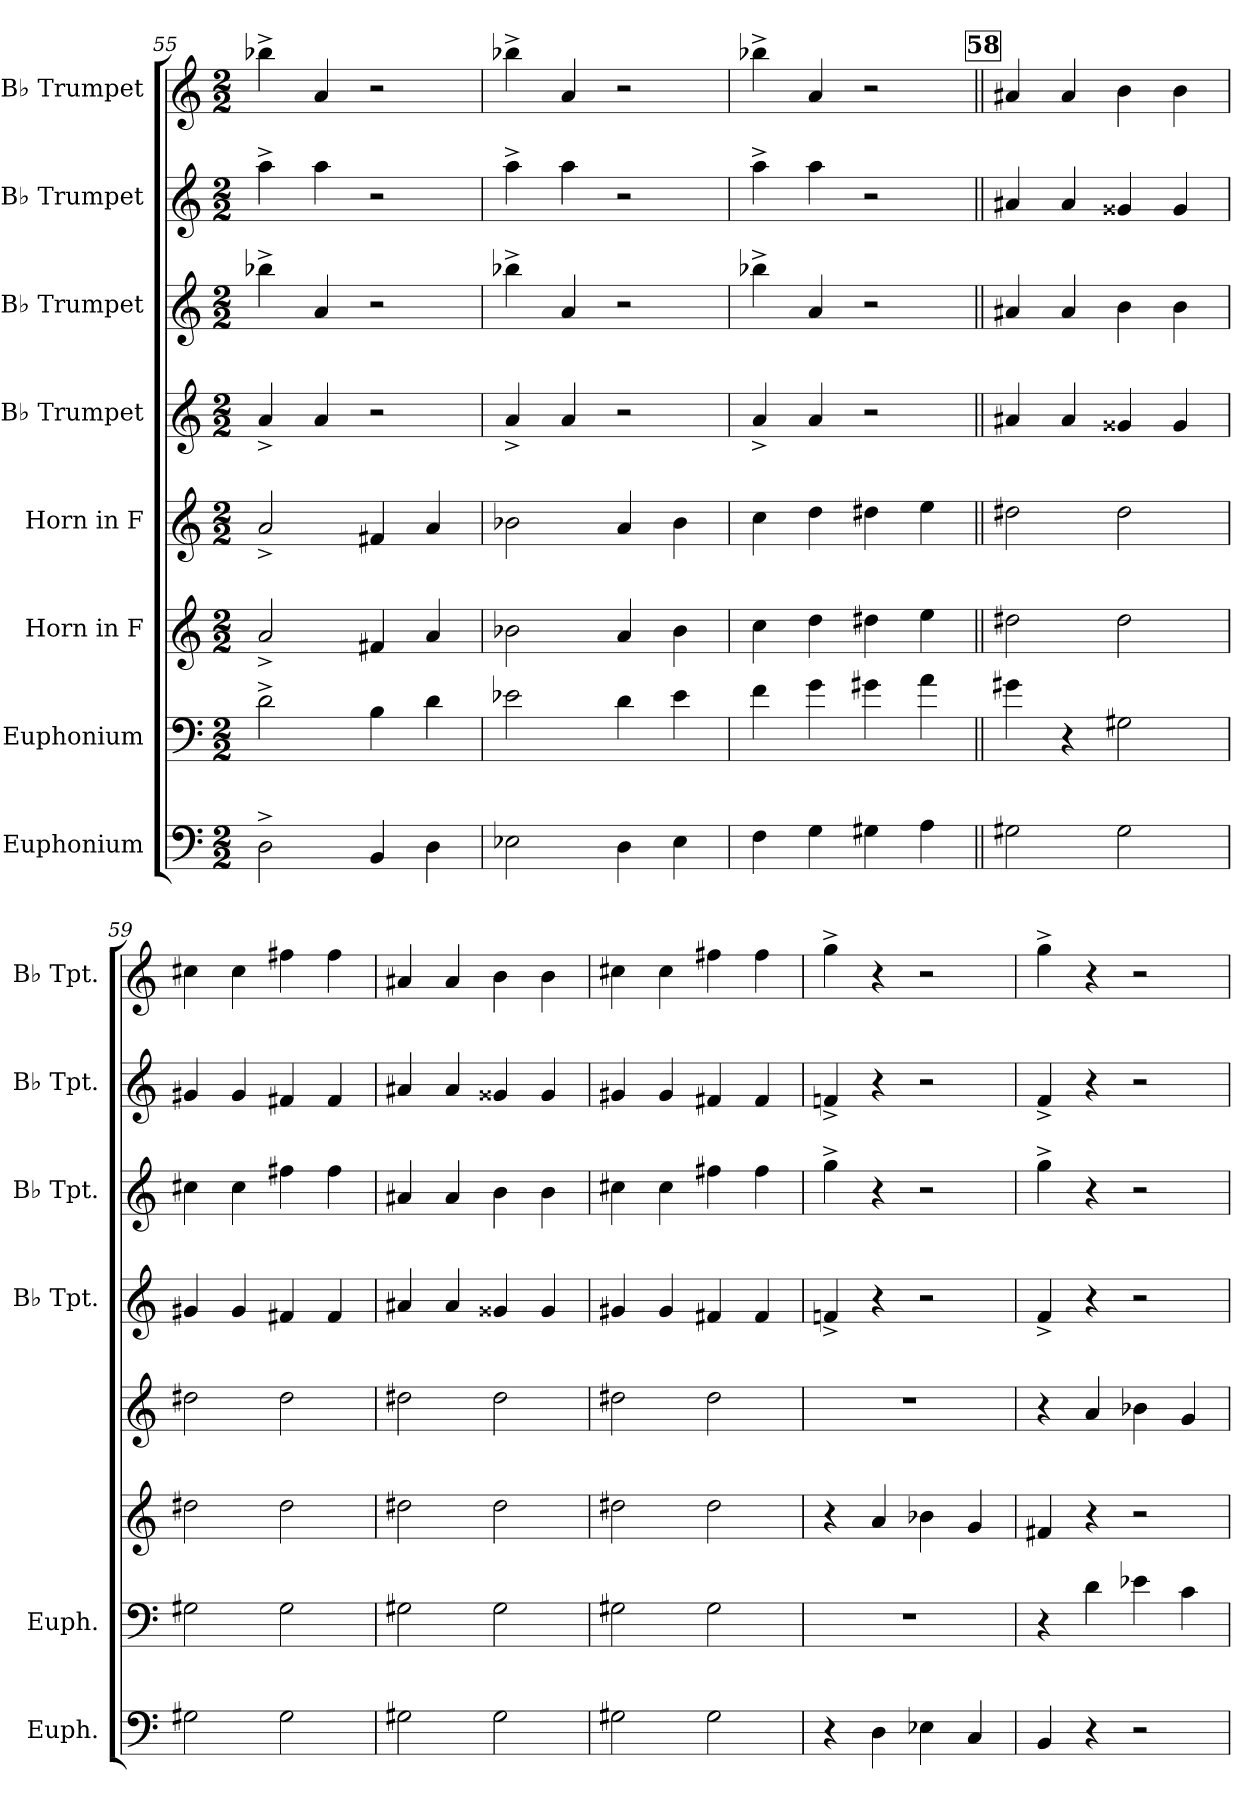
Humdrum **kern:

**kern	**kern	**kern	**kern	**kern	**kern	**kern	**kern
*part8	*part7	*part6	*part5	*part4	*part3	*part2	*part1
*staff8	*staff7	*staff6	*staff5	*staff4	*staff3	*staff2	*staff1
*I"Euphonium	*I"Euphonium	*I"Horn in F	*I"Horn in F	*I"B♭ Trumpet	*I"B♭ Trumpet	*I"B♭ Trumpet	*I"B♭ Trumpet
*I'Euph.	*I'Euph.	*	*	*I'B♭ Tpt.	*I'B♭ Tpt.	*I'B♭ Tpt.	*I'B♭ Tpt.
*clefF4	*clefF4	*clefG2	*clefG2	*clefG2	*clefG2	*clefG2	*clefG2
*	*	*ITrd4c7	*ITrd4c7	*ITrd1c2	*ITrd1c2	*ITrd1c2	*ITrd1c2
*k[]	*k[]	*k[b-]	*k[b-]	*k[b-e-]	*k[b-e-]	*k[b-e-]	*k[b-e-]
*M2/2	*M2/2	*M2/2	*M2/2	*M2/2	*M2/2	*M2/2	*M2/2
=55	=55	=55	=55	=55	=55	=55	=55
2D^\	2d^\	2d^/	2d^/	4g^/	4aa-X^\	4gg^\	4aa-X^\
.	.	.	.	4g/	4g/	4gg\	4g/
4BB/	4B\	4Bn/	4Bn/	2r	2r	2r	2r
4D\	4d\	4d/	4d/	.	.	.	.
=56	=56	=56	=56	=56	=56	=56	=56
2E-X\	2e-X\	2e-X\	2e-X\	4g^/	4aa-X^\	4gg^\	4aa-X^\
.	.	.	.	4g/	4g/	4gg\	4g/
4D\	4d\	4d/	4d/	2r	2r	2r	2r
4E-\	4e-\	4e-\	4e-\	.	.	.	.
=57	=57	=57	=57	=57	=57	=57	=57
4F\	4f\	4f\	4f\	4g^/	4aa-X^\	4gg^\	4aa-X^\
4G\	4g\	4g\	4g\	4g/	4g/	4gg\	4g/
4G#X\	4g#X\	4g#X\	4g#X\	2r	2r	2r	2r
4A\	4a\	4a\	4a\	.	.	.	.
!!LO:LB:g=z
!!LO:REH:place=s1:a:B:fs=14:t=58
=58||	=58||	=58||	=58||	=58||	=58||	=58||	=58||
2G#X\	4g#X\	2g#X\	2g#X\	4g#X/	4g#X/	4g#X/	4g#X/
.	4r	.	.	4g#/	4g#/	4g#/	4g#/
2G#\	2G#X\	2g#\	2g#\	4f##X/	4a\	4f##X/	4a\
.	.	.	.	4f##/	4a\	4f##/	4a\
=59	=59	=59	=59	=59	=59	=59	=59
2G#X\	2G#X\	2g#X\	2g#X\	4f#X/	4bn\	4f#X/	4bn\
.	.	.	.	4f#/	4b\	4f#/	4b\
2G#\	2G#\	2g#\	2g#\	4en/	4een\	4en/	4een\
.	.	.	.	4e/	4ee\	4e/	4ee\
=60	=60	=60	=60	=60	=60	=60	=60
2G#X\	2G#X\	2g#X\	2g#X\	4g#X/	4g#X/	4g#X/	4g#X/
.	.	.	.	4g#/	4g#/	4g#/	4g#/
2G#\	2G#\	2g#\	2g#\	4f##X/	4a\	4f##X/	4a\
.	.	.	.	4f##/	4a\	4f##/	4a\
=61	=61	=61	=61	=61	=61	=61	=61
2G#X\	2G#X\	2g#X\	2g#X\	4f#X/	4bn\	4f#X/	4bn\
.	.	.	.	4f#/	4b\	4f#/	4b\
2G#\	2G#\	2g#\	2g#\	4en/	4een\	4en/	4een\
.	.	.	.	4e/	4ee\	4e/	4ee\
=62	=62	=62	=62	=62	=62	=62	=62
4r	1r	4r	1r	4e-X^/	4ff^\	4e-X^/	4ff^\
4D\	.	4d/	.	4r	4r	4r	4r
4E-X\	.	4e-X\	.	2r	2r	2r	2r
4C/	.	4c/	.	.	.	.	.
=63	=63	=63	=63	=63	=63	=63	=63
4BB/	4r	4Bn/	4r	4e-^/	4ff^\	4e-^/	4ff^\
4r	4d\	4r	4d/	4r	4r	4r	4r
2r	4e-X\	2r	4e-X\	2r	2r	2r	2r
.	4c\	.	4c/	.	.	.	.
=	=	=	=	=	=	=	=
*-	*-	*-	*-	*-	*-	*-	*-
